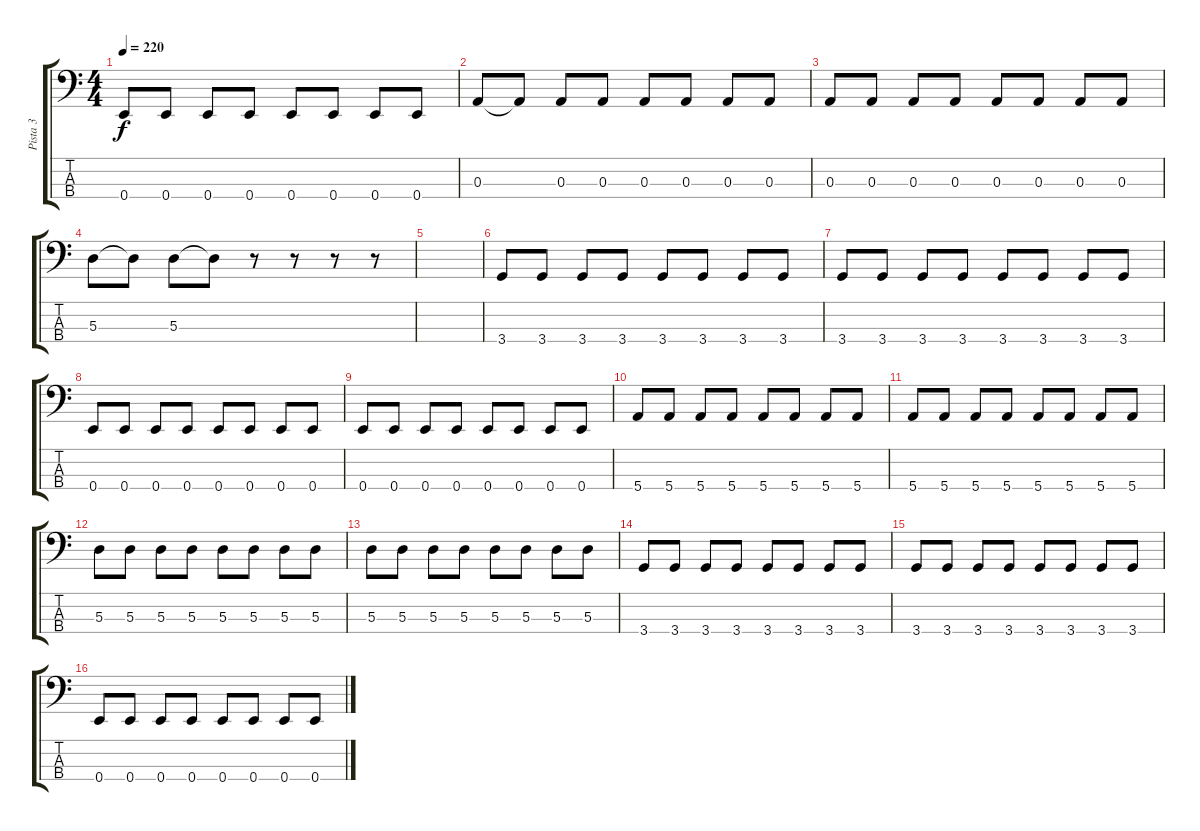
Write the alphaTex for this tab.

\track ("Pista 3" "Pista 3") {instrument electricbassfinger}
\staff {score tabs}
\tuning (G2 D2 A1 E1) {hide}
\ts (4 4)
\tempo 220
\clef f4
\ks c
0.4.8{dy f} 0.4.8 0.4.8 0.4.8 0.4.8 0.4.8 0.4.8 0.4.8 |
0.3.8 0.3{t}.8 0.3.8 0.3.8 0.3.8 0.3.8 0.3.8 0.3.8 |
0.3.8 0.3.8 0.3.8 0.3.8 0.3.8 0.3.8 0.3.8 0.3.8 |
5.3.8 5.3{t}.8 5.3.8 5.3{t}.8 r.8 r.8 r.8 r.8 |
|
3.4.8 3.4.8 3.4.8 3.4.8 3.4.8 3.4.8 3.4.8 3.4.8 |
3.4.8 3.4.8 3.4.8 3.4.8 3.4.8 3.4.8 3.4.8 3.4.8 |
0.4.8 0.4.8 0.4.8 0.4.8 0.4.8 0.4.8 0.4.8 0.4.8 |
0.4.8 0.4.8 0.4.8 0.4.8 0.4.8 0.4.8 0.4.8 0.4.8 |
5.4.8 5.4.8 5.4.8 5.4.8 5.4.8 5.4.8 5.4.8 5.4.8 |
5.4.8 5.4.8 5.4.8 5.4.8 5.4.8 5.4.8 5.4.8 5.4.8 |
5.3.8 5.3.8 5.3.8 5.3.8 5.3.8 5.3.8 5.3.8 5.3.8 |
5.3.8 5.3.8 5.3.8 5.3.8 5.3.8 5.3.8 5.3.8 5.3.8 |
3.4.8 3.4.8 3.4.8 3.4.8 3.4.8 3.4.8 3.4.8 3.4.8 |
3.4.8 3.4.8 3.4.8 3.4.8 3.4.8 3.4.8 3.4.8 3.4.8 |
0.4.8 0.4.8 0.4.8 0.4.8 0.4.8 0.4.8 0.4.8 0.4.8
